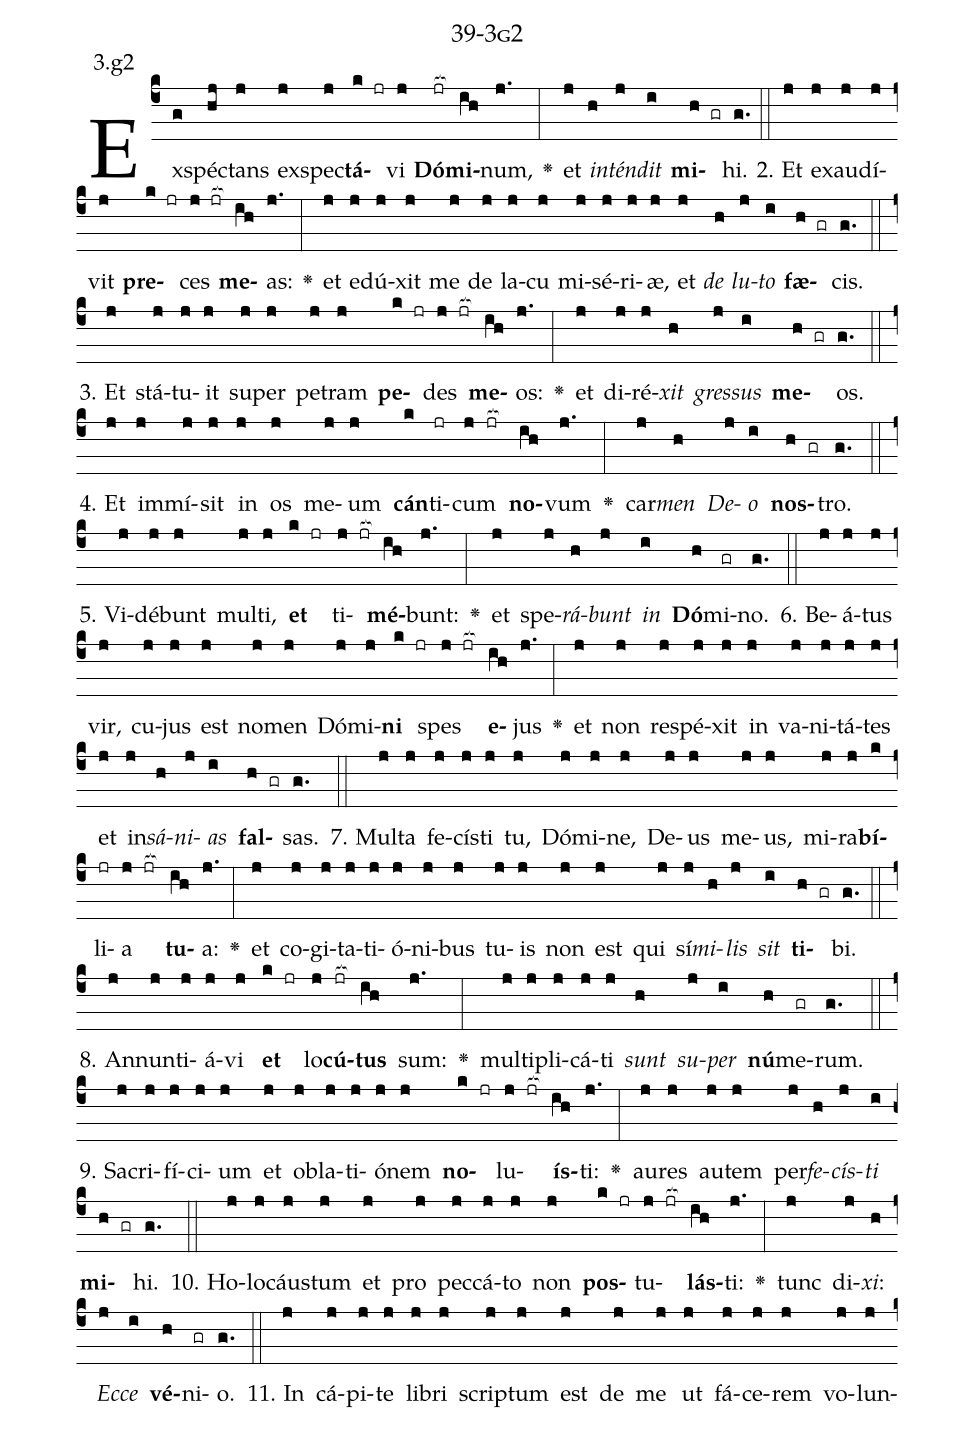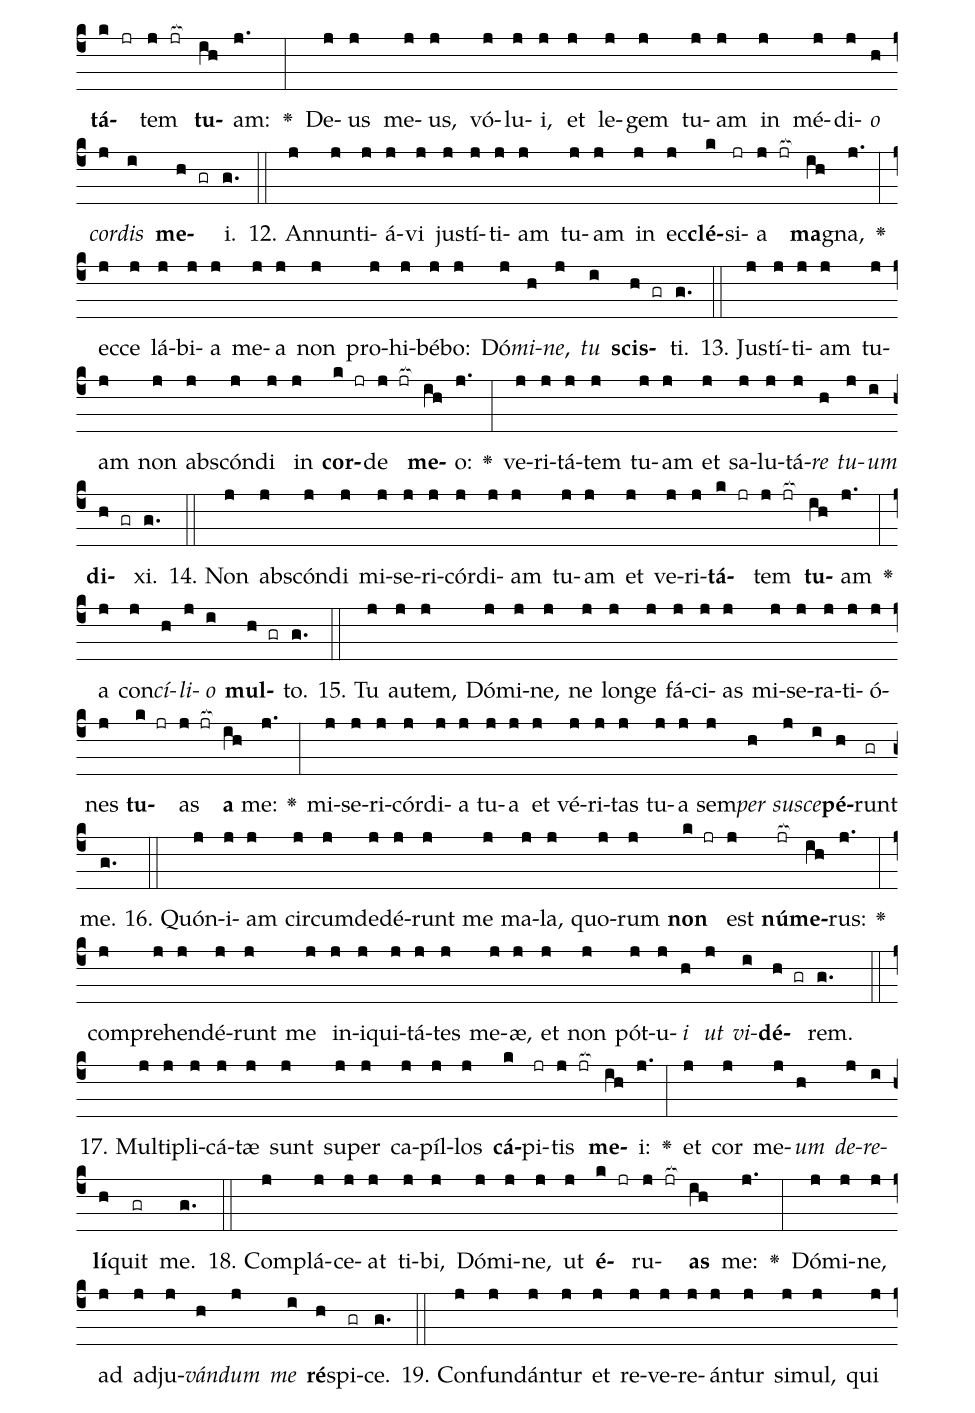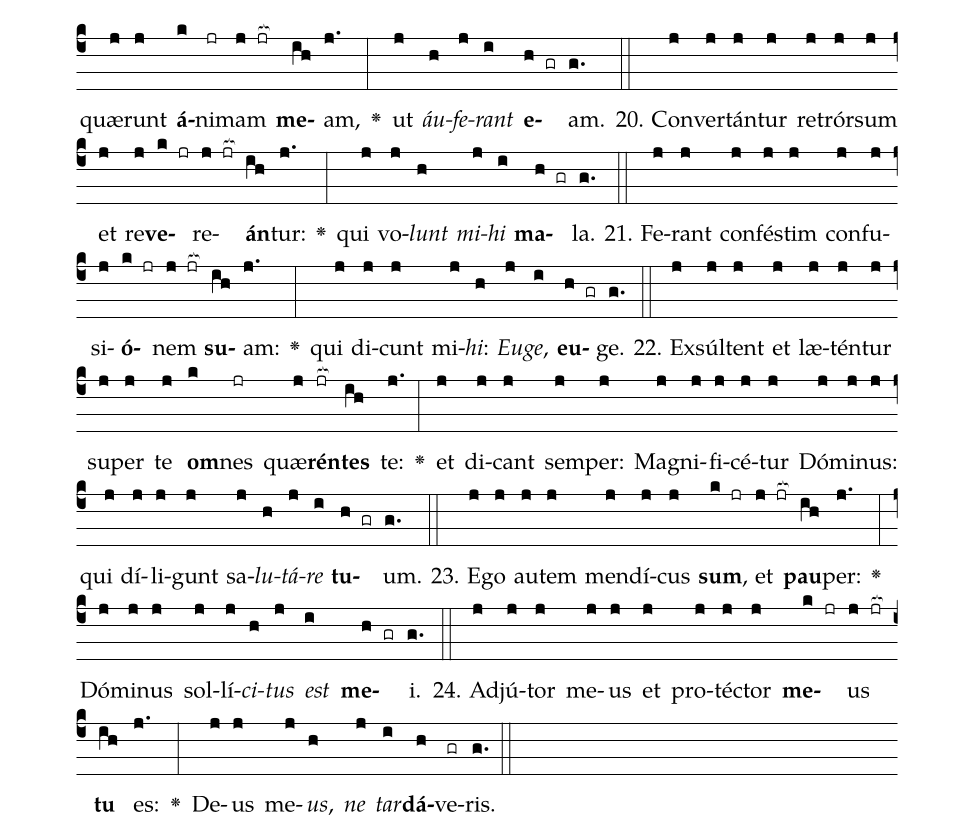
name: 39-3g2;
annotation: 3.g2;
%%
(c4)Ex(g)spéc(hj)tans(j) ex(j)spec(j)<b>tá</b>(k jr)vi(j) <b>Dó</b>(jr[ocb:1{])<b>mi</b>(ih[ocb:0}])num,(j.) <v>\greheightstar</v>(:) et(j) <i>in</i>(h)<i>tén</i>(j)<i>dit</i>(i) <b>mi</b>(h gr)hi.(g.) (::)
2. Et(j) ex(j)au(j)dí(j)vit(j) <b>pre</b>(k jr)ces(j jr[ocb:1{]) <b>me</b>(ih[ocb:0}])as:(j.) <v>\greheightstar</v>(:) et(j) e(j)dú(j)xit(j) me(j) de(j) la(j)cu(j) mi(j)sé(j)ri(j)æ,(j) et(j) <i>de</i>(h) <i>lu</i>(j)<i>to</i>(i) <b>fæ</b>(h gr)cis.(g.) (::)
3. Et(j) stá(j)tu(j)it(j) su(j)per(j) pe(j)tram(j) <b>pe</b>(k jr)des(j jr[ocb:1{]) <b>me</b>(ih[ocb:0}])os:(j.) <v>\greheightstar</v>(:) et(j) di(j)ré(j)<i>xit</i>(h) <i>gres</i>(j)<i>sus</i>(i) <b>me</b>(h gr)os.(g.) (::)
4. Et(j) im(j)mí(j)sit(j) in(j) os(j) me(j)um(j) <b>cán</b>(k)ti(jr)cum(j jr[ocb:1{]) <b>no</b>(ih[ocb:0}])vum(j.) <v>\greheightstar</v>(:) car(j)<i>men</i>(h) <i>De</i>(j)<i>o</i>(i) <b>nos</b>(h gr)tro.(g.) (::)
5. Vi(j)dé(j)bunt(j) mul(j)ti,(j) <b>et</b>(k jr) ti(j jr[ocb:1{])<b>mé</b>(ih[ocb:0}])bunt:(j.) <v>\greheightstar</v>(:) et(j) spe(j)<i>rá</i>(h)<i>bunt</i>(j) <i>in</i>(i) <b>Dó</b>(h)mi(gr)no.(g.) (::)
6. Be(j)á(j)tus(j) vir,(j) cu(j)jus(j) est(j) no(j)men(j) Dó(j)mi(j)<b>ni</b>(k jr) spes(j jr[ocb:1{]) <b>e</b>(ih[ocb:0}])jus(j.) <v>\greheightstar</v>(:) et(j) non(j) re(j)spé(j)xit(j) in(j) va(j)ni(j)tá(j)tes(j) et(j) in(j)<i>sá</i>(h)<i>ni</i>(j)<i>as</i>(i) <b>fal</b>(h gr)sas.(g.) (::)
7. Mul(j)ta(j) fe(j)cís(j)ti(j) tu,(j) Dó(j)mi(j)ne,(j) De(j)us(j) me(j)us,(j) mi(j)ra(j)<b>bí</b>(k)li(jr)a(j jr[ocb:1{]) <b>tu</b>(ih[ocb:0}])a:(j.) <v>\greheightstar</v>(:) et(j) co(j)gi(j)ta(j)ti(j)ó(j)ni(j)bus(j) tu(j)is(j) non(j) est(j) qui(j) sí(j)<i>mi</i>(h)<i>lis</i>(j) <i>sit</i>(i) <b>ti</b>(h gr)bi.(g.) (::)
8. An(j)nun(j)ti(j)á(j)vi(j) <b>et</b>(k jr) lo(j)<b>cú</b>(jr[ocb:1{])<b>tus</b>(ih[ocb:0}]) sum:(j.) <v>\greheightstar</v>(:) mul(j)ti(j)pli(j)cá(j)ti(j) <i>sunt</i>(h) <i>su</i>(j)<i>per</i>(i) <b>nú</b>(h)me(gr)rum.(g.) (::)
9. Sa(j)cri(j)fí(j)ci(j)um(j) et(j) ob(j)la(j)ti(j)ó(j)nem(j) <b>no</b>(k jr)lu(j jr[ocb:1{])<b>ís</b>(ih[ocb:0}])ti:(j.) <v>\greheightstar</v>(:) au(j)res(j) au(j)tem(j) per(j)<i>fe</i>(h)<i>cís</i>(j)<i>ti</i>(i) <b>mi</b>(h gr)hi.(g.) (::)
10. Ho(j)lo(j)cáus(j)tum(j) et(j) pro(j) pec(j)cá(j)to(j) non(j) <b>pos</b>(k jr)tu(j jr[ocb:1{])<b>lás</b>(ih[ocb:0}])ti:(j.) <v>\greheightstar</v>(:) tunc(j) di(j)<i>xi</i>:(h) <i>Ec</i>(j)<i>ce</i>(i) <b>vé</b>(h)ni(gr)o.(g.) (::)
11. In(j) cá(j)pi(j)te(j) li(j)bri(j) scrip(j)tum(j) est(j) de(j) me(j) ut(j) fá(j)ce(j)rem(j) vo(j)lun(j)<b>tá</b>(k jr)tem(j jr[ocb:1{]) <b>tu</b>(ih[ocb:0}])am:(j.) <v>\greheightstar</v>(:) De(j)us(j) me(j)us,(j) vó(j)lu(j)i,(j) et(j) le(j)gem(j) tu(j)am(j) in(j) mé(j)di(j)<i>o</i>(h) <i>cor</i>(j)<i>dis</i>(i) <b>me</b>(h gr)i.(g.) (::)
12. An(j)nun(j)ti(j)á(j)vi(j) jus(j)tí(j)ti(j)am(j) tu(j)am(j) in(j) ec(j)<b>clé</b>(k)si(jr)a(j jr[ocb:1{]) <b>ma</b>(ih[ocb:0}])gna,(j.) <v>\greheightstar</v>(:) ec(j)ce(j) lá(j)bi(j)a(j) me(j)a(j) non(j) pro(j)hi(j)bé(j)bo:(j) Dó(j)<i>mi</i>(h)<i>ne</i>,(j) <i>tu</i>(i) <b>scis</b>(h gr)ti.(g.) (::)
13. Jus(j)tí(j)ti(j)am(j) tu(j)am(j) non(j) abs(j)cón(j)di(j) in(j) <b>cor</b>(k jr)de(j jr[ocb:1{]) <b>me</b>(ih[ocb:0}])o:(j.) <v>\greheightstar</v>(:) ve(j)ri(j)tá(j)tem(j) tu(j)am(j) et(j) sa(j)lu(j)tá(j)<i>re</i>(h) <i>tu</i>(j)<i>um</i>(i) <b>di</b>(h gr)xi.(g.) (::)
14. Non(j) abs(j)cón(j)di(j) mi(j)se(j)ri(j)cór(j)di(j)am(j) tu(j)am(j) et(j) ve(j)ri(j)<b>tá</b>(k jr)tem(j jr[ocb:1{]) <b>tu</b>(ih[ocb:0}])am(j.) <v>\greheightstar</v>(:) a(j) con(j)<i>cí</i>(h)<i>li</i>(j)<i>o</i>(i) <b>mul</b>(h gr)to.(g.) (::)
15. Tu(j) au(j)tem,(j) Dó(j)mi(j)ne,(j) ne(j) lon(j)ge(j) fá(j)ci(j)as(j) mi(j)se(j)ra(j)ti(j)ó(j)nes(j) <b>tu</b>(k jr)as(j jr[ocb:1{]) <b>a</b>(ih[ocb:0}]) me:(j.) <v>\greheightstar</v>(:) mi(j)se(j)ri(j)cór(j)di(j)a(j) tu(j)a(j) et(j) vé(j)ri(j)tas(j) tu(j)a(j) sem(j)<i>per</i>(h) <i>su</i>(j)<i>sce</i>(i)<b>pé</b>(h)runt(gr) me.(g.) (::)
16. Quón(j)i(j)am(j) cir(j)cum(j)de(j)dé(j)runt(j) me(j) ma(j)la,(j) quo(j)rum(j) <b>non</b>(k jr) est(j) <b>nú</b>(jr[ocb:1{])<b>me</b>(ih[ocb:0}])rus:(j.) <v>\greheightstar</v>(:) com(j)pre(j)hen(j)dé(j)runt(j) me(j) in(j)i(j)qui(j)tá(j)tes(j) me(j)æ,(j) et(j) non(j) pót(j)u(j)<i>i</i>(h) <i>ut</i>(j) <i>vi</i>(i)<b>dé</b>(h gr)rem.(g.) (::)
17. Mul(j)ti(j)pli(j)cá(j)tæ(j) sunt(j) su(j)per(j) ca(j)píl(j)los(j) <b>cá</b>(k)pi(jr)tis(j jr[ocb:1{]) <b>me</b>(ih[ocb:0}])i:(j.) <v>\greheightstar</v>(:) et(j) cor(j) me(j)<i>um</i>(h) <i>de</i>(j)<i>re</i>(i)<b>lí</b>(h)quit(gr) me.(g.) (::)
18. Com(j)plá(j)ce(j)at(j) ti(j)bi,(j) Dó(j)mi(j)ne,(j) ut(j) <b>é</b>(k jr)ru(j jr[ocb:1{])<b>as</b>(ih[ocb:0}]) me:(j.) <v>\greheightstar</v>(:) Dó(j)mi(j)ne,(j) ad(j) ad(j)ju(j)<i>ván</i>(h)<i>dum</i>(j) <i>me</i>(i) <b>ré</b>(h)spi(gr)ce.(g.) (::)
19. Con(j)fun(j)dán(j)tur(j) et(j) re(j)ve(j)re(j)án(j)tur(j) si(j)mul,(j) qui(j) quæ(j)runt(j) <b>á</b>(k)ni(jr)mam(j jr[ocb:1{]) <b>me</b>(ih[ocb:0}])am,(j.) <v>\greheightstar</v>(:) ut(j) <i>áu</i>(h)<i>fe</i>(j)<i>rant</i>(i) <b>e</b>(h gr)am.(g.) (::)
20. Con(j)ver(j)tán(j)tur(j) re(j)trór(j)sum(j) et(j) re(j)<b>ve</b>(k jr)re(j jr[ocb:1{])<b>án</b>(ih[ocb:0}])tur:(j.) <v>\greheightstar</v>(:) qui(j) vo(j)<i>lunt</i>(h) <i>mi</i>(j)<i>hi</i>(i) <b>ma</b>(h gr)la.(g.) (::)
21. Fe(j)rant(j) con(j)fés(j)tim(j) con(j)fu(j)si(j)<b>ó</b>(k jr)nem(j jr[ocb:1{]) <b>su</b>(ih[ocb:0}])am:(j.) <v>\greheightstar</v>(:) qui(j) di(j)cunt(j) mi(j)<i>hi</i>:(h) <i>Eu</i>(j)<i>ge</i>,(i) <b>eu</b>(h gr)ge.(g.) (::)
22. Ex(j)súl(j)tent(j) et(j) læ(j)tén(j)tur(j) su(j)per(j) te(j) <b>om</b>(k)nes(jr) quæ(j)<b>rén</b>(jr[ocb:1{])<b>tes</b>(ih[ocb:0}]) te:(j.) <v>\greheightstar</v>(:) et(j) di(j)cant(j) sem(j)per:(j) Ma(j)gni(j)fi(j)cé(j)tur(j) Dó(j)mi(j)nus:(j) qui(j) dí(j)li(j)gunt(j) sa(j)<i>lu</i>(h)<i>tá</i>(j)<i>re</i>(i) <b>tu</b>(h gr)um.(g.) (::)
23. E(j)go(j) au(j)tem(j) men(j)dí(j)cus(j) <b>sum</b>,(k jr) et(j jr[ocb:1{]) <b>pau</b>(ih[ocb:0}])per:(j.) <v>\greheightstar</v>(:) Dó(j)mi(j)nus(j) sol(j)lí(j)<i>ci</i>(h)<i>tus</i>(j) <i>est</i>(i) <b>me</b>(h gr)i.(g.) (::)
24. Ad(j)jú(j)tor(j) me(j)us(j) et(j) pro(j)téc(j)tor(j) <b>me</b>(k jr)us(j jr[ocb:1{]) <b>tu</b>(ih[ocb:0}]) es:(j.) <v>\greheightstar</v>(:) De(j)us(j) me(j)<i>us</i>,(h) <i>ne</i>(j) <i>tar</i>(i)<b>dá</b>(h)ve(gr)ris.(g.) (::)
